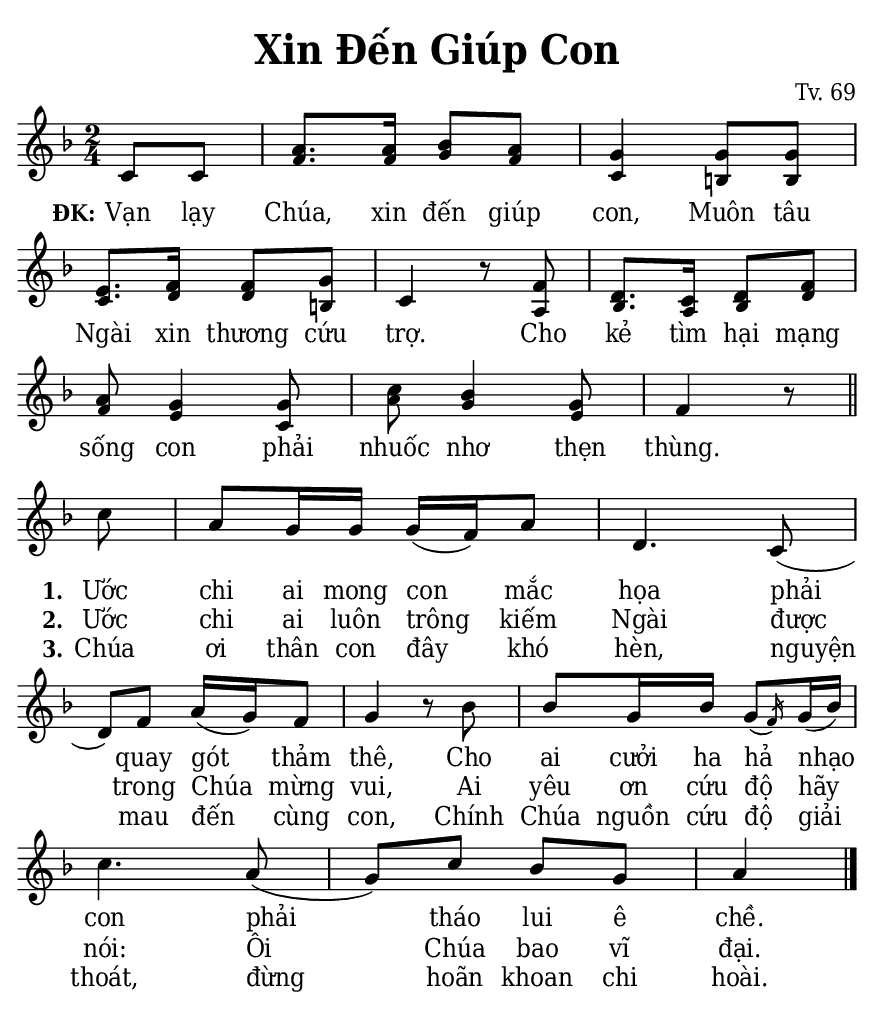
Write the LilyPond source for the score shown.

% Cài đặt chung\
\version "2.22.1"
\include "english.ly"

\header {
  title = \markup { \fontsize #1 "Xin Đến Giúp Con" }
  composer = "Tv. 69"
  %arranger = "Lm. Kim Long"
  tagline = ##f
}

% Nhạc phiên khúc
nhacPhienKhucSop = \relative c' {
  \partial 4 c8 c |
  a'8. a16 bf8 a |
  g4 g8 g |
  e8. f16 f8 g |
  c,4 r8 f |
  d8. c16 d8 f |
  a g4 g8 |
  c bf4 g8 |
  f4 r8 \bar "||" \break
  
  c' |
  a g16 g g (f) a8 |
  d,4. c8 ( |
  d) f a16 (g) f8 |
  g4 r8 bf |
  bf g16 bf
  \afterGrace g8 ({
    \override Flag.stroke-style = #"grace"
    f16)}
  \revert Flag.stroke-style
  g (bf) |
  c4. a8 ( |
  g) c bf g |
  a4 \bar "|."
}

nhacPhienKhucAlto = \relative c' {
  c8 c |
  f8. f16 g8 f |
  c4 b!8 b |
  c8. d16 d8 b! |
  c4 r8 a |
  bf8. a16 bf8 d |
  f e4 c8 |
  a' g4 e8 |
  f4 r8
}

% Lời phiên khúc
loiPhienKhucSop = \lyrics {
  \set stanza = "ĐK:"
  Vạn lạy Chúa, xin đến giúp con,
  Muôn tâu Ngài xin thương cứu trợ.
  Cho kẻ tìm hại mạng sống con phải nhuốc nhơ thẹn thùng.
  <<
    {
      \set stanza = "1."
      Ước chi ai mong con mắc họa
      phải quay gót thảm thê,
      Cho ai cưởi ha hả nhạo con
      phải tháo lui ê chề.
    }
    \new Lyrics {
	    \set associatedVoice = "beSop"
	    \set stanza = "2."
	    Ước chi ai luôn trông kiếm Ngài
	    được trong Chúa mừng vui,
	    Ai yêu ơn cứu độ hãy nói:
	    Ôi Chúa bao vĩ đại.
    }
    \new Lyrics {
	    \set associatedVoice = "beSop"
	    \set stanza = "3."
	    Chúa ơi thân con đây khó hèn,
	    nguyện mau đến cùng con,
	    Chính Chúa nguồn cứu độ giải thoát,
	    đừng hoãn khoan chi hoài.
    }
  >>
}

% Dàn trang
\paper {
  #(set-paper-size "a5")
  top-margin = 3\mm
  bottom-margin = 3\mm
  left-margin = 3\mm
  right-margin = 3\mm
  indent = #0
  #(define fonts
	 (make-pango-font-tree "Deja Vu Serif Condensed"
	 		       "Deja Vu Serif Condensed"
			       "Deja Vu Serif Condensed"
			       (/ 20 20)))
  print-page-number = ##f
  page-count = #1
}

TongNhip = {
  \key f \major \time 2/4
  \set Timing.beamExceptions = #'()
  \set Timing.baseMoment = #(ly:make-moment 1/4)
}

% Đổi kích thước nốt cho bè phụ
notBePhu =
#(define-music-function (font-size music) (number? ly:music?)
   (for-some-music
     (lambda (m)
       (if (music-is-of-type? m 'rhythmic-event)
           (begin
             (set! (ly:music-property m 'tweaks)
                   (cons `(font-size . ,font-size)
                         (ly:music-property m 'tweaks)))
             #t)
           #f))
     music)
   music)

\score {
  \new ChoirStaff <<
    \new Staff \with {
        \consists "Merge_rests_engraver"
        printPartCombineTexts = ##f
      }
      <<
      \new Voice \TongNhip \partCombine 
        \nhacPhienKhucSop
        \notBePhu -1 { \nhacPhienKhucAlto }
      \new NullVoice = beSop \nhacPhienKhucSop
      \new Lyrics \lyricsto beSop \loiPhienKhucSop
      >>
  >>
  \layout {
    %\override Staff.TimeSignature.transparent = ##t
    \override Lyrics.LyricSpace.minimum-distance = #1.5
    \override Score.BarNumber.break-visibility = ##(#f #f #f)
    \override Score.SpacingSpanner.uniform-stretching = ##t
  } 
}
